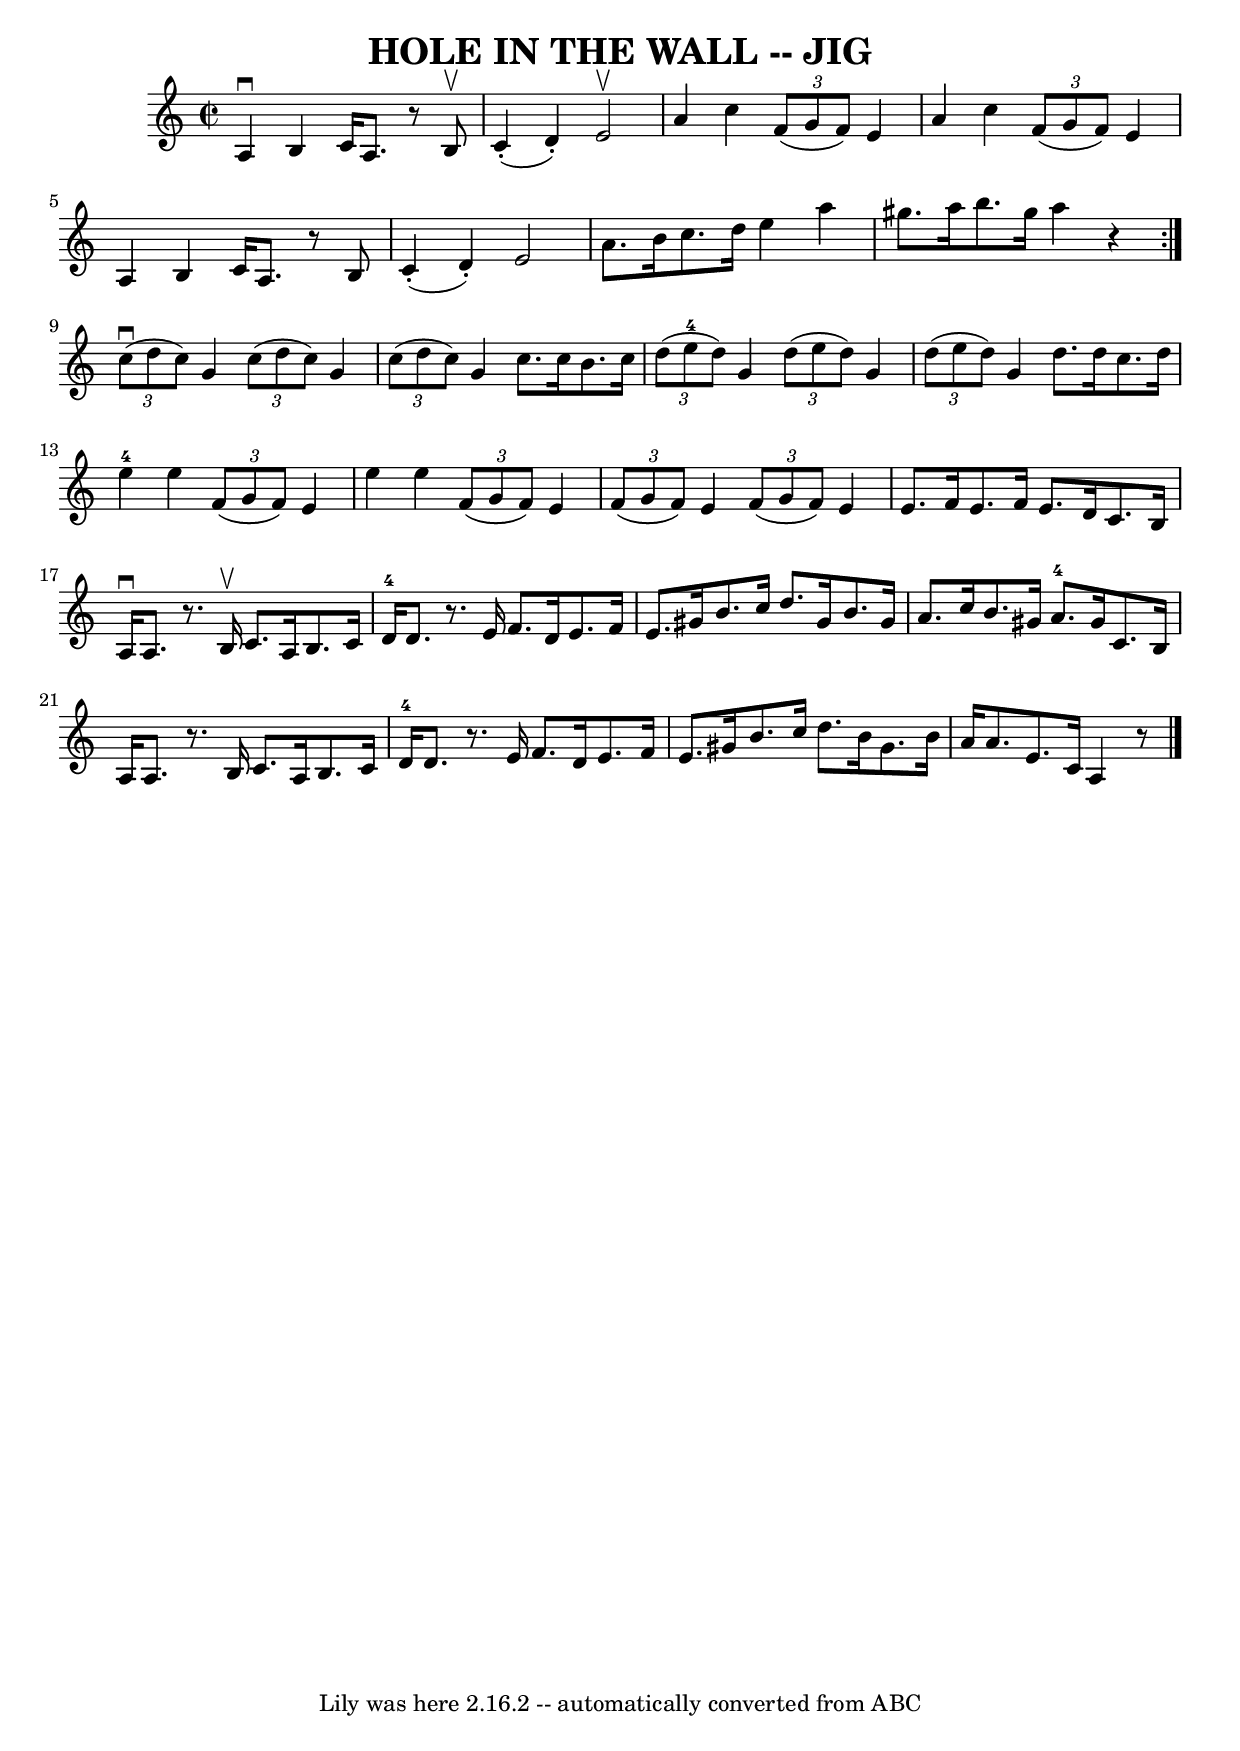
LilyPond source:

\version "2.16.2"
\include "Mammoth.ily"
\header {
  %% book = "Ryan's Mammoth Collection of Fiddle Tunes"
  crossRefNumber = "1"
  footnotes = ""
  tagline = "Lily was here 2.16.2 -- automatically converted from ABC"
  title = "HOLE IN THE WALL -- JIG"

}
voicedefault =  {



  \repeat volta 2 {

    \override Staff.TimeSignature #'style = #'C
    \time 2/2 
    \key c \major
    a4^\downbow b4 c'16 a8.    r8 b8^\upbow    |
    c'4 (-. d'4-.) e'2^\upbow   |
    a'4 c''4    
    \times 2/3 { f'8 (g'8 f'8) 
	       } e'4    |
    a'4 c''4    
    \times 2/3 { f'8 (g'8 f'8) 
	       } e'4        |
    a4 b4    
    c'16 a8.    r8 b8    |
    c'4 (-. d'4-.) e'2    |
    
    a'8. b'16 c''8. d''16 e''4 a''4    |
    gis''8. a''16   
    b''8. gis''16 a''4    r4   
  }     \times 2/3 { c''8 (^\downbow d''8   
		     c''8) 
		   } g'4    \times 2/3 { c''8 (d''8 c''8) 
				       } g'4     |
  \times 2/3 { c''8 (d''8 c''8) 
	     } g'4 c''8. c''16   
  b'8. c''16        |
  \times 2/3 { d''8 (e''8-4 d''8) 
	     } 
  g'4    \times 2/3 { d''8 (e''8 d''8) 
		    } g'4    |
  
  \times 2/3 { d''8 (e''8 d''8) 
	     } g'4 d''8. d''16 c''8.    
  d''16        |
  e''4-4 e''4    \times 2/3 { f'8 (g'8 f'8 
			      ) 
			    } e'4    |
  e''4 e''4    \times 2/3 { f'8 (g'8 f'8) 

			  } e'4        |
  \times 2/3 { f'8 (g'8 f'8) 
	     } e'4    
  \times 2/3 { f'8 (g'8 f'8) 
	     } e'4    |
  e'8. f'16    
  e'8. f'16 e'8. d'16 c'8. b16    |
  a16^\downbow a8. 
  r8. b16^\upbow c'8. a16 b8. c'16    |
  d'16-4   
  d'8.    r8. e'16 f'8. d'16 e'8. f'16        |
  e'8.    
  gis'16 b'8. c''16 d''8. gis'16 b'8. gis'16    |
  a'8. 
  c''16 b'8. gis'16 a'8.-4 gis'16 c'8. b16         |
  a16 a8.    r8. b16 c'8. a16 b8. c'16    |
  
  d'16-4 d'8.    r8. e'16 f'8. d'16 e'8. f'16        |
  
  e'8. gis'16 b'8. c''16 d''8. b'16 gis'8. b'16    |
  
  a'16 a'8. e'8. c'16 a4    r8   \bar "|."   

}

\score{
  <<

    \context Staff="default"
    {
      \voicedefault 
      
    }

  >>
  \layout {
    
  }
  \midi {
  }

}
